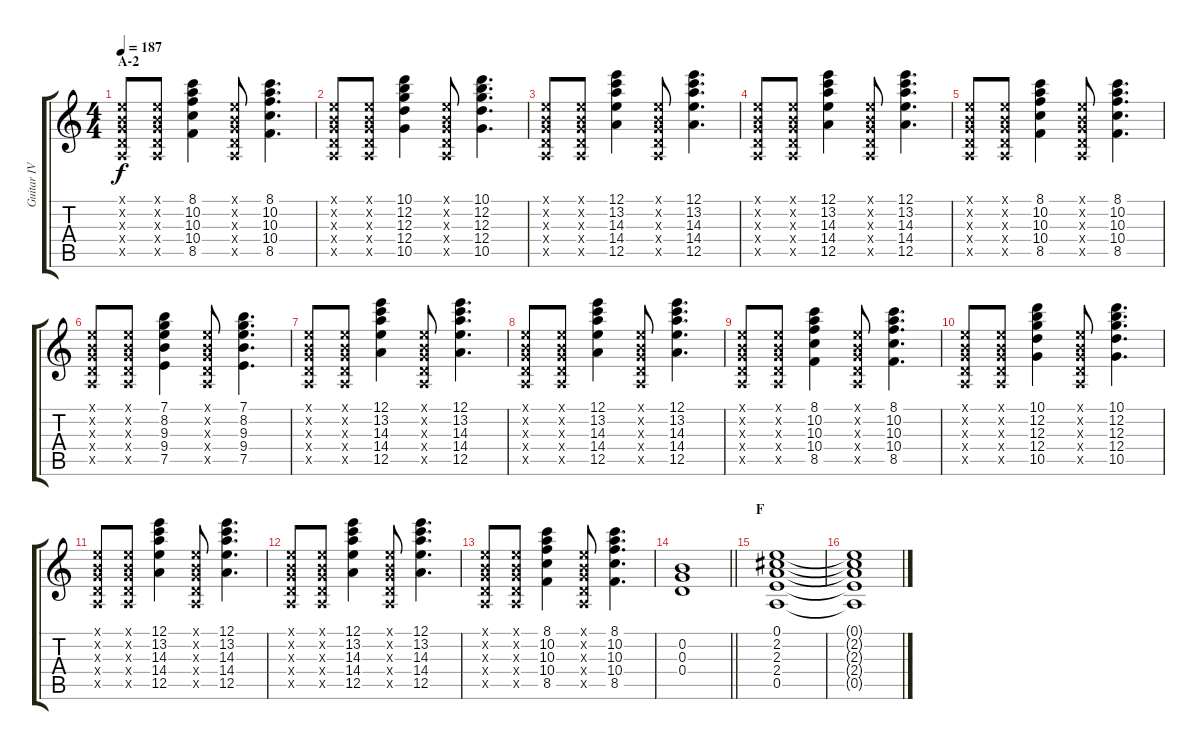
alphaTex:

\track ("Guitar IV" "Guitar IV") {instrument acousticguitarsteel}
\staff {score tabs}
\tuning (E4 B3 G3 D3 A2 E2) {hide}
\ts (4 4)
\section ("" "A-2")
\tempo 187
\clef g2
\ks c
(0.1{x} 0.2{x} 0.3{x} 0.4{x} 0.5{x}).8{dy f} (0.1{x} 0.2{x} 0.3{x} 0.4{x} 0.5{x}).8 (8.1 10.2 10.3 10.4 8.5).4 (0.1{x} 0.2{x} 0.3{x} 0.4{x} 0.5{x}).8 (8.1 10.2 10.3 10.4 8.5).4{d} |
(0.1{x} 0.2{x} 0.3{x} 0.4{x} 0.5{x}).8 (0.1{x} 0.2{x} 0.3{x} 0.4{x} 0.5{x}).8 (10.1 12.2 12.3 12.4 10.5).4 (0.1{x} 0.2{x} 0.3{x} 0.4{x} 0.5{x}).8 (10.1 12.2 12.3 12.4 10.5).4{d} |
(0.1{x} 0.2{x} 0.3{x} 0.4{x} 0.5{x}).8 (0.1{x} 0.2{x} 0.3{x} 0.4{x} 0.5{x}).8 (12.1 13.2 14.3 14.4 12.5).4 (0.1{x} 0.2{x} 0.3{x} 0.4{x} 0.5{x}).8 (12.1 13.2 14.3 14.4 12.5).4{d} |
(0.1{x} 0.2{x} 0.3{x} 0.4{x} 0.5{x}).8 (0.1{x} 0.2{x} 0.3{x} 0.4{x} 0.5{x}).8 (12.1 13.2 14.3 14.4 12.5).4 (0.1{x} 0.2{x} 0.3{x} 0.4{x} 0.5{x}).8 (12.1 13.2 14.3 14.4 12.5).4{d} |
(0.1{x} 0.2{x} 0.3{x} 0.4{x} 0.5{x}).8 (0.1{x} 0.2{x} 0.3{x} 0.4{x} 0.5{x}).8 (8.1 10.2 10.3 10.4 8.5).4 (0.1{x} 0.2{x} 0.3{x} 0.4{x} 0.5{x}).8 (8.1 10.2 10.3 10.4 8.5).4{d} |
(0.1{x} 0.2{x} 0.3{x} 0.4{x} 0.5{x}).8 (0.1{x} 0.2{x} 0.3{x} 0.4{x} 0.5{x}).8 (7.1 8.2 9.3 9.4 7.5).4 (0.1{x} 0.2{x} 0.3{x} 0.4{x} 0.5{x}).8 (7.1 8.2 9.3 9.4 7.5).4{d} |
(0.1{x} 0.2{x} 0.3{x} 0.4{x} 0.5{x}).8 (0.1{x} 0.2{x} 0.3{x} 0.4{x} 0.5{x}).8 (12.1 13.2 14.3 14.4 12.5).4 (0.1{x} 0.2{x} 0.3{x} 0.4{x} 0.5{x}).8 (12.1 13.2 14.3 14.4 12.5).4{d} |
(0.1{x} 0.2{x} 0.3{x} 0.4{x} 0.5{x}).8 (0.1{x} 0.2{x} 0.3{x} 0.4{x} 0.5{x}).8 (12.1 13.2 14.3 14.4 12.5).4 (0.1{x} 0.2{x} 0.3{x} 0.4{x} 0.5{x}).8 (12.1 13.2 14.3 14.4 12.5).4{d} |
(0.1{x} 0.2{x} 0.3{x} 0.4{x} 0.5{x}).8 (0.1{x} 0.2{x} 0.3{x} 0.4{x} 0.5{x}).8 (8.1 10.2 10.3 10.4 8.5).4 (0.1{x} 0.2{x} 0.3{x} 0.4{x} 0.5{x}).8 (8.1 10.2 10.3 10.4 8.5).4{d} |
(0.1{x} 0.2{x} 0.3{x} 0.4{x} 0.5{x}).8 (0.1{x} 0.2{x} 0.3{x} 0.4{x} 0.5{x}).8 (10.1 12.2 12.3 12.4 10.5).4 (0.1{x} 0.2{x} 0.3{x} 0.4{x} 0.5{x}).8 (10.1 12.2 12.3 12.4 10.5).4{d} |
(0.1{x} 0.2{x} 0.3{x} 0.4{x} 0.5{x}).8 (0.1{x} 0.2{x} 0.3{x} 0.4{x} 0.5{x}).8 (12.1 13.2 14.3 14.4 12.5).4 (0.1{x} 0.2{x} 0.3{x} 0.4{x} 0.5{x}).8 (12.1 13.2 14.3 14.4 12.5).4{d} |
(0.1{x} 0.2{x} 0.3{x} 0.4{x} 0.5{x}).8 (0.1{x} 0.2{x} 0.3{x} 0.4{x} 0.5{x}).8 (12.1 13.2 14.3 14.4 12.5).4 (0.1{x} 0.2{x} 0.3{x} 0.4{x} 0.5{x}).8 (12.1 13.2 14.3 14.4 12.5).4{d} |
(0.1{x} 0.2{x} 0.3{x} 0.4{x} 0.5{x}).8 (0.1{x} 0.2{x} 0.3{x} 0.4{x} 0.5{x}).8 (8.1 10.2 10.3 10.4 8.5).4 (0.1{x} 0.2{x} 0.3{x} 0.4{x} 0.5{x}).8 (8.1 10.2 10.3 10.4 8.5).4{d} |
\barLineRight lightlight
(0.2 0.3 0.4).1 |
\section ("" "F")
(0.1 2.2 2.3 2.4 0.5).1 |
(0.1{t} 2.2{t} 2.3{t} 2.4{t} 0.5{t}).1
